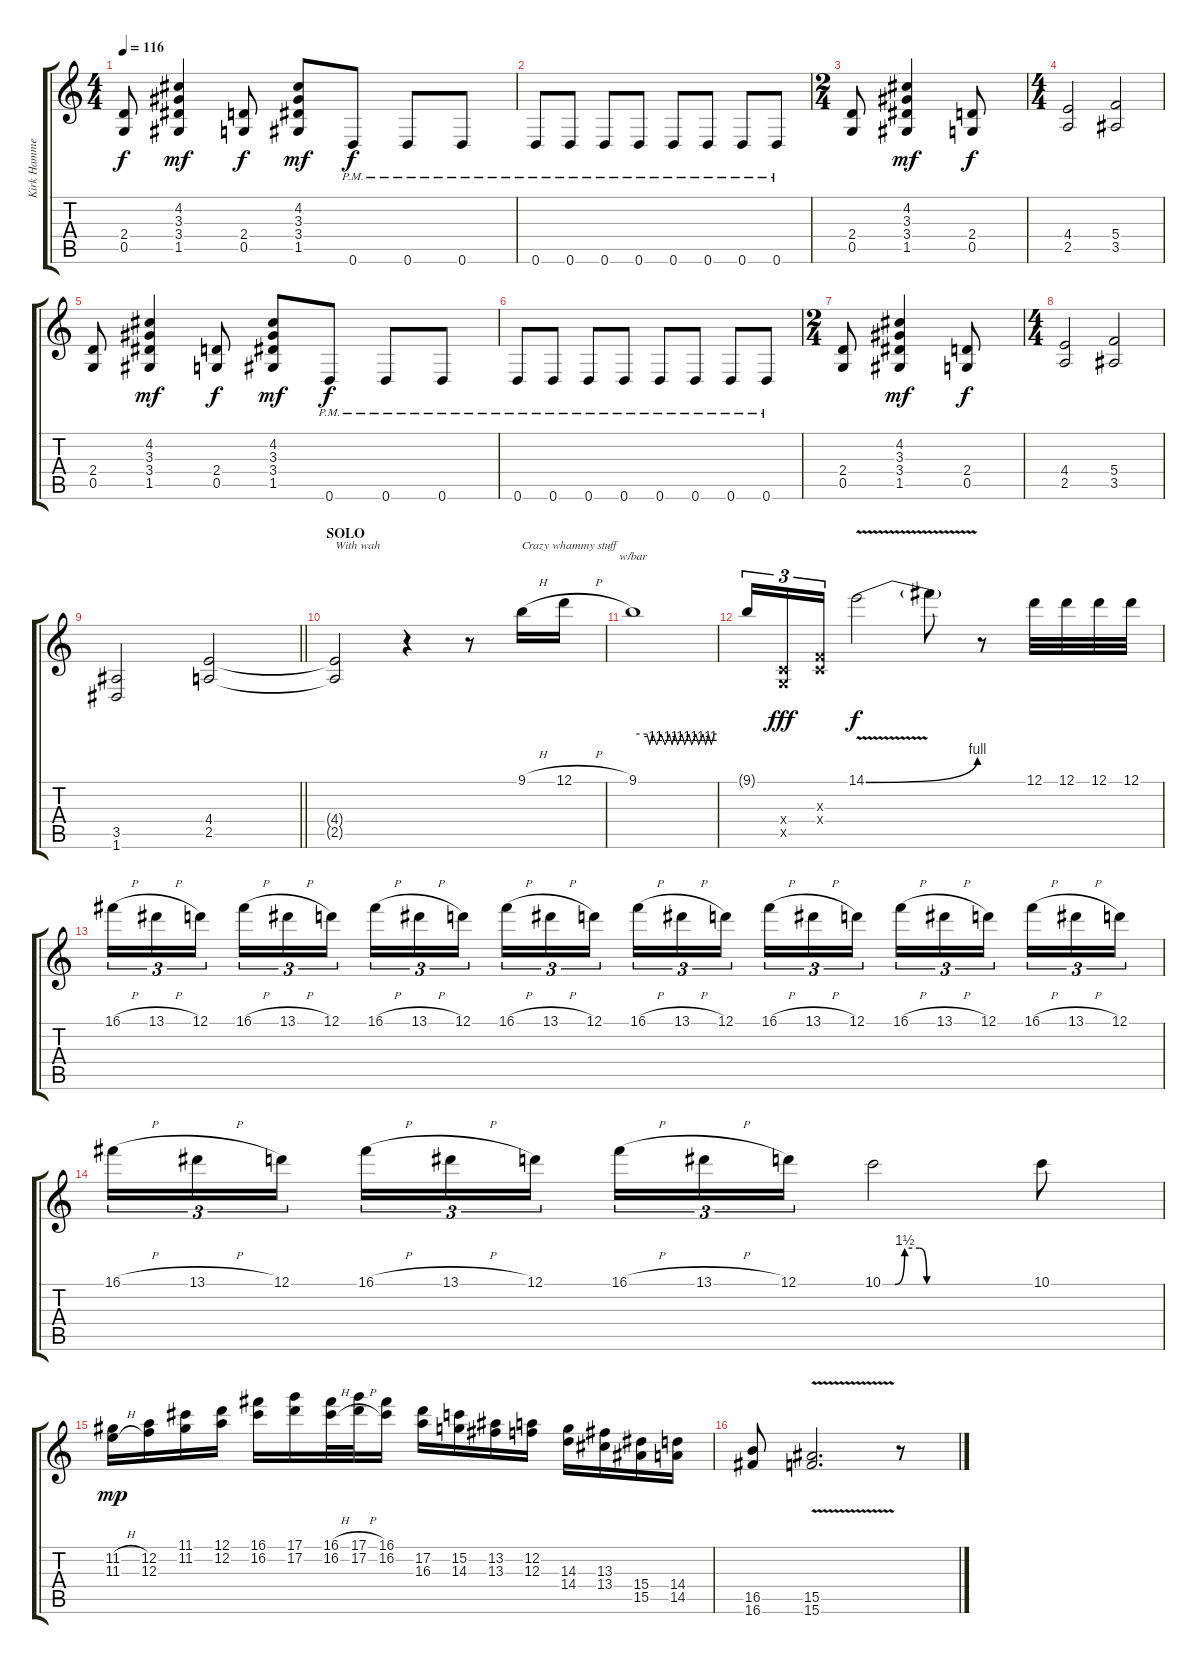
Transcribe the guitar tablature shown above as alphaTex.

\track ("Kirk Hammet (Lead)" "Kirk Hamme") {instrument distortionguitar}
\staff {score tabs}
\tuning (D4 A3 F3 C3 G2 D2) {hide}
\ts (4 4)
\tempo 116
\clef g2
\ks c
(2.4 0.5).8{dy f} (4.2 3.3 3.4 1.5).4{dy mf} (2.4 0.5).8{dy f} (4.2 3.3 3.4 1.5).8{dy mf} 0.6{pm}.8{dy f} 0.6{pm}.8 0.6{pm}.8 |
0.6{pm}.8 0.6{pm}.8 0.6{pm}.8 0.6{pm}.8 0.6{pm}.8 0.6{pm}.8 0.6{pm}.8 0.6{pm}.8 |
\ts (2 4)
(2.4 0.5).8 (4.2 3.3 3.4 1.5).4{dy mf} (2.4 0.5).8{dy f} |
\ts (4 4)
(4.4 2.5).2 (5.4 3.5).2 |
(2.4 0.5).8 (4.2 3.3 3.4 1.5).4{dy mf} (2.4 0.5).8{dy f} (4.2 3.3 3.4 1.5).8{dy mf} 0.6{pm}.8{dy f} 0.6{pm}.8 0.6{pm}.8 |
0.6{pm}.8 0.6{pm}.8 0.6{pm}.8 0.6{pm}.8 0.6{pm}.8 0.6{pm}.8 0.6{pm}.8 0.6{pm}.8 |
\ts (2 4)
(2.4 0.5).8 (4.2 3.3 3.4 1.5).4{dy mf} (2.4 0.5).8{dy f} |
\ts (4 4)
(4.4 2.5).2 (5.4 3.5).2 |
\barLineRight lightlight
(3.5 1.6).2 (4.4 2.5).2 |
\section ("" "SOLO")
(4.4{t} 2.5{t}).2{txt "With wah"} r.4 r.8 9.1{h}.16{txt "Crazy whammy stuff"} 12.1{h}.16 |
9.1.1{tbe (custom default 0 0 10 0 12 -4 14 0 17 -4 20 0 23 -4 26 0 28 -4 30 0 32 -4 35 0 37 -4 40 0 42 -4 45 0 47 -4 50 0 52 -4 54 0 56 -4 58 0 60 0)} |
9.1{t}.16{tu (3 2)} (0.4{x} 0.5{x}).16{tu (3 2) dy fff} (0.3{x} 0.4{x}).16{tu (3 2)} 14.1{be (bend 0 0 60 4) v}.2{dy f} 14.1{t}.8 r.8 12.1.32 12.1.32 12.1.32 12.1.32 |
16.1{h}.16{tu (3 2)} 13.1{h}.16{tu (3 2)} 12.1.16{tu (3 2) beam splitsecondary} 16.1{h}.16{tu (3 2)} 13.1{h}.16{tu (3 2)} 12.1.16{tu (3 2)} 16.1{h}.16{tu (3 2)} 13.1{h}.16{tu (3 2)} 12.1.16{tu (3 2) beam splitsecondary} 16.1{h}.16{tu (3 2)} 13.1{h}.16{tu (3 2)} 12.1.16{tu (3 2)} 16.1{h}.16{tu (3 2)} 13.1{h}.16{tu (3 2)} 12.1.16{tu (3 2) beam splitsecondary} 16.1{h}.16{tu (3 2)} 13.1{h}.16{tu (3 2)} 12.1.16{tu (3 2)} 16.1{h}.16{tu (3 2)} 13.1{h}.16{tu (3 2)} 12.1.16{tu (3 2) beam splitsecondary} 16.1{h}.16{tu (3 2)} 13.1{h}.16{tu (3 2)} 12.1.16{tu (3 2)} |
16.1{h}.16{tu (3 2)} 13.1{h}.16{tu (3 2)} 12.1.16{tu (3 2) beam splitsecondary} 16.1{h}.16{tu (3 2)} 13.1{h}.16{tu (3 2)} 12.1.16{tu (3 2)} 16.1{h}.16{tu (3 2)} 13.1{h}.16{tu (3 2)} 12.1.16{tu (3 2)} 10.1{be (custom 0 0 5 0 9 6 15 6 18 0 60 0)}.2 10.1.8 |
(11.2{h} 11.3{h}).16{dy mp} (12.2 12.3).16 (11.1 11.2).16 (12.1 12.2).16 (16.1 16.2).16 (17.1 17.2).16 (16.1{h} 16.2{h}).32 (17.1{h} 17.2{h}).32 (16.1 16.2).16 (17.2 16.3).16 (15.2 14.3).16 (13.2 13.3).16 (12.2 12.3).16 (14.3 14.4).16 (13.3 13.4).16 (15.4 15.5).16 (14.4 14.5).16 |
(16.5 16.6).8 (15.5 15.6{v}).2{d} r.8
